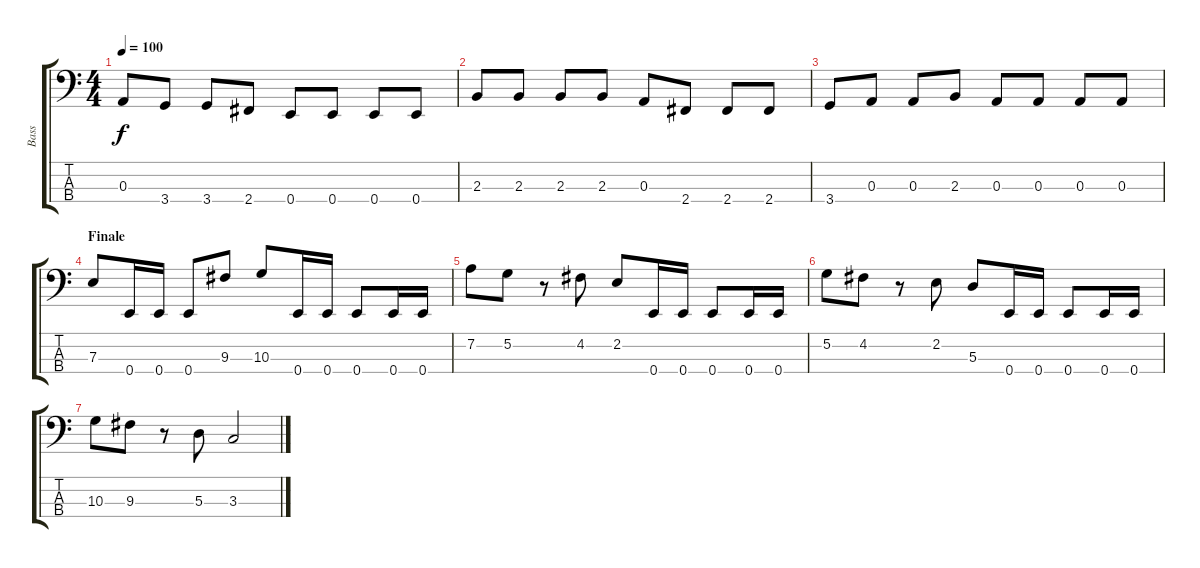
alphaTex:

\track ("Bass" "Bass") {instrument electricbasspick}
\staff {score tabs}
\tuning (G2 D2 A1 E1) {hide}
\ts (4 4)
\tempo 100
\clef f4
\ks c
0.3.8{dy f} 3.4.8 3.4.8 2.4.8 0.4.8 0.4.8 0.4.8 0.4.8 |
2.3.8 2.3.8 2.3.8 2.3.8 0.3.8 2.4.8 2.4.8 2.4.8 |
3.4.8 0.3.8 0.3.8 2.3.8 0.3.8 0.3.8 0.3.8 0.3.8 |
\section ("" "Finale")
7.3.8 0.4.16 0.4.16 0.4.8 9.3.8 10.3.8 0.4.16 0.4.16 0.4.8 0.4.16 0.4.16 |
7.2.8 5.2.8 r.8 4.2.8 2.2.8 0.4.16 0.4.16 0.4.8 0.4.16 0.4.16 |
5.2.8 4.2.8 r.8 2.2.8 5.3.8 0.4.16 0.4.16 0.4.8 0.4.16 0.4.16 |
10.3.8 9.3.8 r.8 5.3.8 3.3.2
